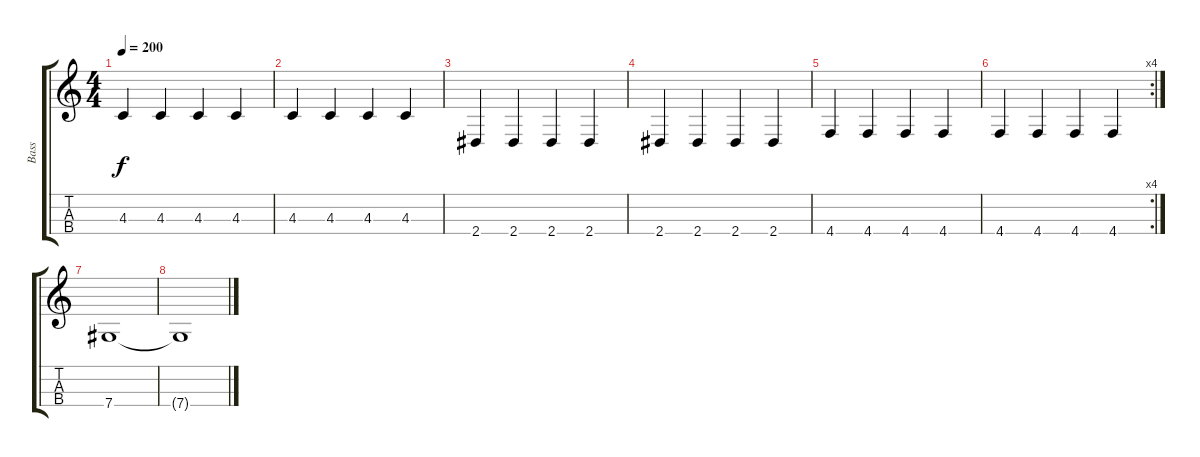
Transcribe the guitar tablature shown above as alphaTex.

\track ("Bass" "Bass") {instrument electricbasspick}
\staff {score tabs}
\tuning (Gb2 Db3 Ab2 Db2) {hide}
\ts (4 4)
\tempo 200
\clef g2
\ks c
4.3.4{dy f} 4.3.4 4.3.4 4.3.4 |
4.3.4 4.3.4 4.3.4 4.3.4 |
2.4.4 2.4.4 2.4.4 2.4.4 |
2.4.4 2.4.4 2.4.4 2.4.4 |
4.4.4 4.4.4 4.4.4 4.4.4 |
\rc 4
4.4.4 4.4.4 4.4.4 4.4.4 |
7.4.1 |
7.4{t}.1
